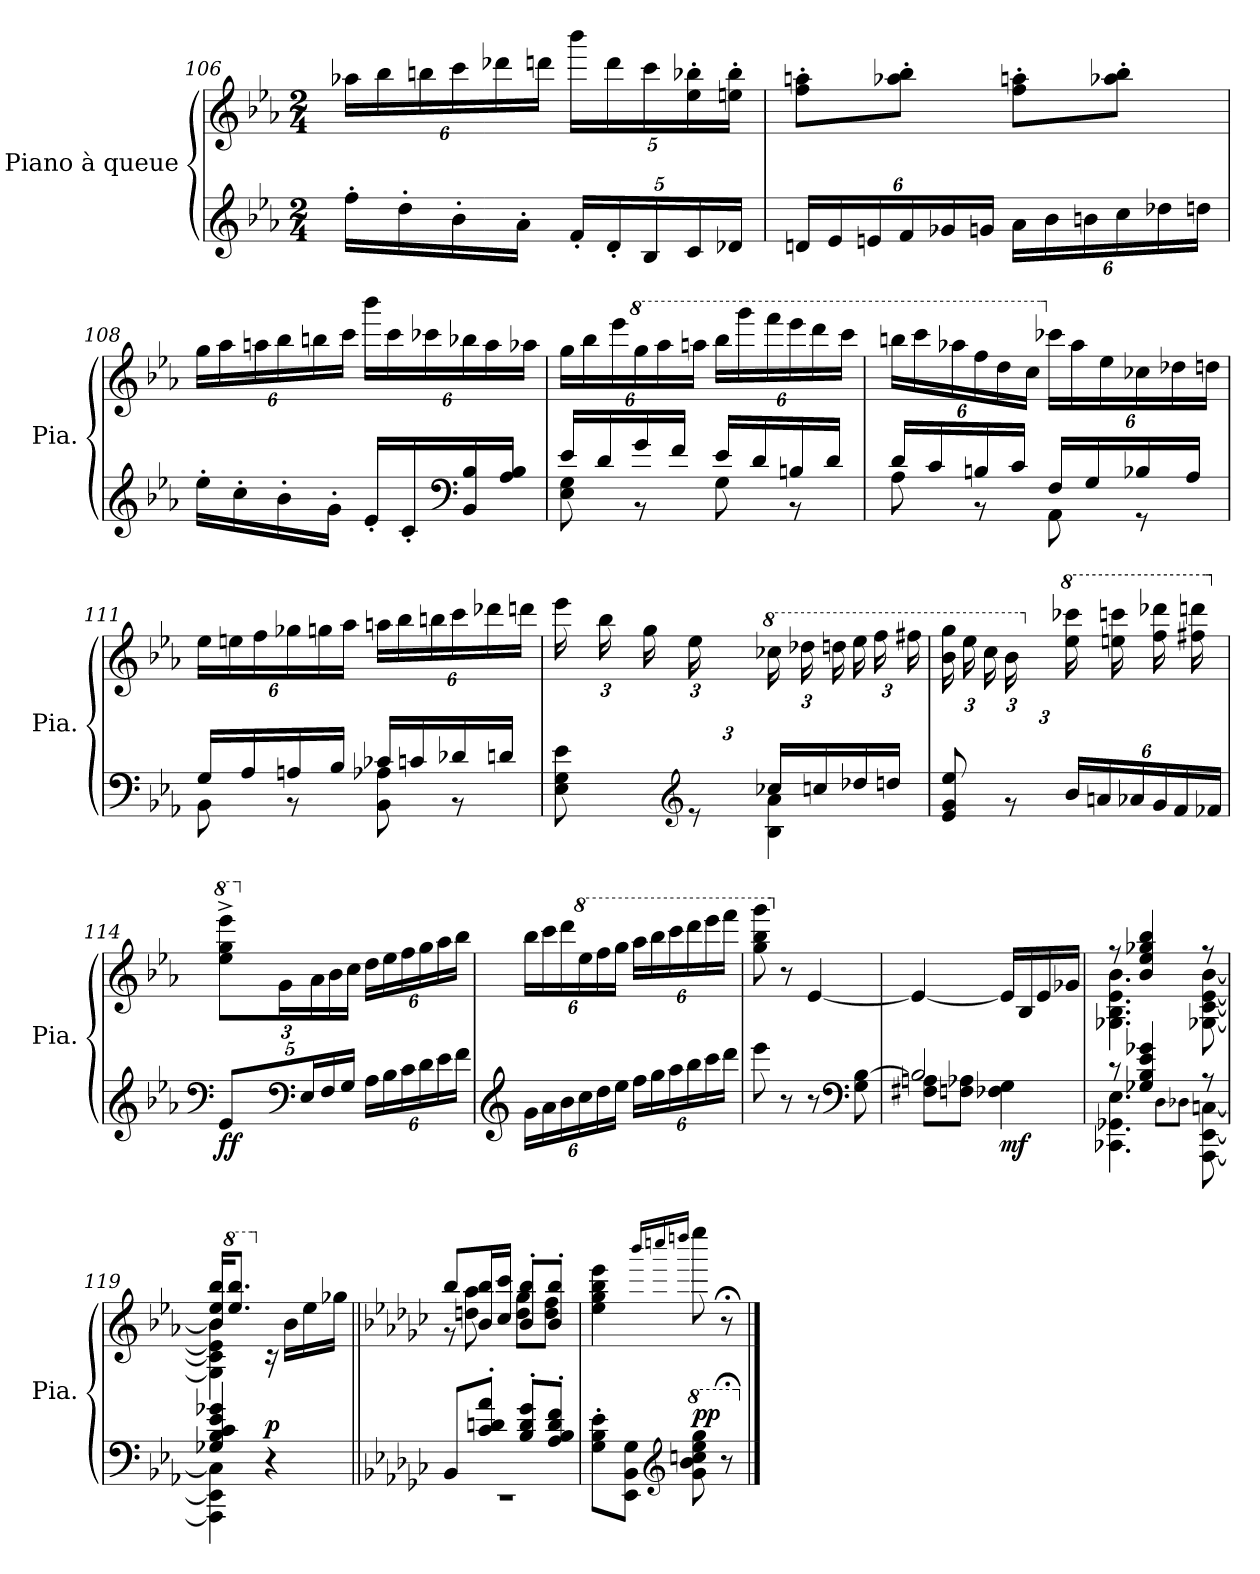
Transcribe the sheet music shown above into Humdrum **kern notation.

**kern	**kern	**dynam
*part1	*part1	*part1
*staff2	*staff1	*staff1/2
*I"Piano à queue	*	*
*I'Pia.	*	*
!!LO:LB:g=z
*clefG2	*clefG2	*
*k[b-e-a-]	*k[b-e-a-]	*
*M2/4	*M2/4	*
*	*Xbrackettup	*
=106	=106	=106
16ff'\LL	24aa-X\LL	.
.	24bb-\	.
16dd'\	.	.
.	24bbn\	.
16b-'\	24ccc\	.
.	24ddd-X\	.
16a-'\JJ	.	.
.	24dddn\JJ	.
*Xbrackettup	*	*
20f'/LL	20bbb-\LL	.
20d'/	20ddd\	.
20B-/	20ccc\	.
20c/	20ee-\' 20bb-X\'	.
20d-X/JJ	20een\' 20bb-\'JJ	.
=107	=107	=107
24dn/LL	8ff\' 8aan\'L	.
24e-/	.	.
24en/	.	.
24f/	8aa-X\' 8bb-\'J	.
24g-X/	.	.
24gn/JJ	.	.
24a-\LL	8ff\' 8aan\'L	.
24b-\	.	.
24bn\	.	.
24cc\	8aa-X\' 8bb-\'J	.
24dd-X\	.	.
24ddn\JJ	.	.
!!LO:LB:g=z
=108	=108	=108
16ee-'\LL	24gg\LL	.
.	24aa-\	.
16cc'\	.	.
.	24aan\	.
16b-'\	24bb-\	.
.	24bbn\	.
16g'\JJ	.	.
.	24ccc\JJ	.
16e-'/LL	24bbb-\LL	.
.	24ccc\	.
16c'/	.	.
.	24ccc-X\	.
*clefF4	*	*
16BB-/ 16B-/	24bb-X\	.
.	24aa\	.
16A-/ 16B-/JJ	.	.
.	24aa-X\JJ	.
=109	=109	=109
*^	*	*
16e-/LL	8E-\ 8G\	24gg\LL	.
.	.	24bb-\	.
16d/	.	.	.
.	.	24eee-\	.
*	*	*8va	*
16g/	8r	24ggg\	.
.	.	24aaa-\	.
16f/JJ	.	.	.
.	.	24aaan\JJ	.
16e-/LL	8G\	24bbb-\LL	.
.	.	24gggg\	.
16d/	.	.	.
.	.	24ffff\	.
16Bn/	8r	24eeee-\	.
.	.	24dddd\	.
16d/JJ	.	.	.
.	.	24cccc\JJ	.
!!LO:PB:g=z
=110	=110	=110	=110
16d/LL	8A-\	24bbbn\LL	.
.	.	24cccc\	.
16c/	.	.	.
.	.	24aaa-X\	.
16Bn/	8r	24fff\	.
.	.	24ddd\	.
16c/JJ	.	.	.
.	.	24ccc\JJ	.
*	*	*X8va	*
16F/LL	8AA-\	24ccc-X\LL	.
.	.	24aa-\	.
16G/	.	.	.
.	.	24ee-\	.
16B-X/	8r	24cc-X\	.
.	.	24dd-X\	.
16A-/JJ	.	.	.
.	.	24ddn\JJ	.
=111	=111	=111	=111
16G/LL	8BB-\	24ee-\LL	.
.	.	24een\	.
16A-/	.	.	.
.	.	24ff\	.
16An/	8r	24gg-X\	.
.	.	24ggn\	.
16B-/JJ	.	.	.
.	.	24aa-\JJ	.
16c-X/LL	8BB-\ 8A-X\	24aan\LL	.
.	.	24bb-\	.
16cn/	.	.	.
.	.	24bbn\	.
16d-X/	8r	24ccc\	.
.	.	24ddd-X\	.
16dn/JJ	.	.	.
.	.	24dddn\JJ	.
!!LO:LB:g=z
=112	=112	=112	=112
*	*^	*	*
6ryy	4rgyy	8E-\ 8G\ 8e-\	24eee-\LL	.
.	.	.	24bb-\	.
.	.	.	24gg\	.
*clefG2	*	*	*	*
.	.	8r	24ee-\	.
24cc/	.	.	12ryy	.
24b-/JJ	.	.	.	.
*	*	*	*8va	*
4ryy	16cc-X/LL	4B-\ 4a-\	24ccc-X\LL	.
.	.	.	24ddd-X\	.
.	16ccn/	.	.	.
.	.	.	24dddn\	.
.	16dd-X/	.	24eee-\	.
.	.	.	24fff\	.
.	16ddn/JJ	.	.	.
.	.	.	24fff#X\JJ	.
*	*v	*v	*	*
=113	=113	=113	=113
6ryy	8e-/ 8g/ 8ee-/	24bb-\ 24ggg\LL	.
.	.	24eee-\	.
.	.	24ccc\	.
.	8r	24bb-\	.
*	*	*X8va	*
24gg/	.	12ryy	.
24ee-/JJ	.	.	.
*	*	*8va	*
4ryy	24b-/LL	16eee-\ 16cccc-X\LL	.
.	24an/	.	.
.	.	16eeen\ 16ccccn\	.
.	24a-X/	.	.
.	24g/	16fff\ 16dddd-X\	.
.	24f/	.	.
.	.	16fff#X\ 16ddddn\JJ	.
.	24f-X/JJ	.	.
*v	*v	*	*
=114	=114	=114
*	*X8va	*
*	*8va	*
*^	*	*
!	!	!	!LO:DY:b=2
*v	*v	*	*
10e-/L	12eee-\^ 12ggg\^ 12eeee-\^L	ff
*	*X8va	*
.	24g\L	.
*clefF4	*	*
20E-/L	.	.
.	24a-\	.
20F/	.	.
.	24b-\	.
20G/JJ	.	.
.	24cc\JJ	.
24A-\LL	24dd\LL	.
24B-\	24ee-\	.
24c\	24ff\	.
24d\	24gg\	.
24e-\	24aa-\	.
24f\JJ	24bb-\JJ	.
!!LO:LB:g=z
=115	=115	=115
*clefG2	*	*
24g\LL	24bb-\LL	.
24a-\	24ccc\	.
24b-\	24ddd\	.
*	*8va	*
24cc\	24eee-\	.
24dd\	24fff\	.
24ee-\JJ	24ggg\JJ	.
24ff\LL	24aaa-\LL	.
24gg\	24bbb-\	.
24aa-\	24cccc\	.
24bb-\	24dddd\	.
24ccc\	24eeee-\	.
24ddd\JJ	24ffff\JJ	.
=116	=116	=116
!	!	!LO:DY:b=2
8eee-\	8ggg\ 8bbb-\ 8gggg\	other-dynamics
*	*X8va	*
8r	8r	.
*	*MM70	*
8r	[4e-/	.
*clefF4	*	*
8G\ [8B-\	.	.
=117	=117	=117
*	*MM60	*
*^	*	*
2B-/]	8F#X\ 8An\L	4e-/_	.
.	8Fn\ 8A-X\J	.	.
*	*	*MM35	*
!	!	!	!LO:DY:b=2
.	4F-X\ 4G\	16e-/LL]	mf
.	.	16B-/	.
*	*	*MM30	*
.	.	16e-/	.
.	.	16g-X/JJ	.
=118	=118	=118	=118
*	*	*MM25	*
*	*	*^	*
8r	4.CC-X\ 4.GG-X\ 4.E-\	8r	4.G-X\ 4.B-\ 4.e-\ 4.b-\	.
*	*	*MM20	*	*
4G-X/ 4B-/ 4e-/ 4g-X/	.	4b-/ 4ee-/ 4gg-X/ 4bb-/	.	.
.	8qD\L	.	.	.
.	8qD-X\J	.	.	.
8r	[8AAA-\ [8EE-\ [8Cn\	8r	[8G-X\ [8c\ [8e-\ [8b-\	.
!!LO:LB:g=z	!!
=119	=119	=119	=119	=119
4G-X/ 4B-/ 4c/ 4e-/ 4g-X/	4AAA-\] 4EE-\] 4C\]	16b-/ 16ee-/ 16bb-/KL	4G-\] 4c\] 4e-\] 4b-\]	.
*	*	*8va	*	*
.	.	8.eee-/ 8.bbb-/J	.	.
*	*	*X8va	*	*
!	!	!	!	!LO:DY:a=2
4r	4ryy	16rc	4ryy	p
*	*	*MM50	*	*
.	.	16b-\LL	.	.
.	.	16ee-\	.	.
.	.	16gg-X\JJ	.	.
=120||	=120||	=120||	=120||	=120||
*k[b-e-a-d-g-c-]	*	*k[b-e-a-d-g-c-]	*	*
*	*	*MM60	*	*
8BB-/L	2r	8bb-/L	8r	.
8c-/' 8dn/' 8a-/'J	.	16b-/ 16bb-/L	8ddn\ 8aa-\	.
.	.	16cc-/ 16ccc-/JJ	.	.
8B-/' 8d/' 8g-/'L	.	8b-/' 8bb-/'L	8dd\ 8gg-\L	.
8A-/' 8B-/' 8d/' 8f/'J	.	8b-/' 8bb-/'J	8dd\ 8ff\J	.
*v	*v	*	*	*
*	*v	*v	*
=121	=121	=121
8G-\' 8B-\' 8e-\'L	4ee-\ 4gg-\ 4bb-\ 4eee-\	.
*	*MM10	*
8EE-\ 8BB-\ 8G-\J	.	.
*clefG2	*	*
*	*MM60	*
.	16qbbb-/LL	.
.	16qccccn/	.
.	16qddddn/JJ	.
*8va	*	*
!	!	!LO:DY:a=2
8gg-\ 8bb-\ 8cccn\ 8eee-\ 8ggg-\	8eeee-\	pp
8r;<	8r;<	.
*X8va	*	*
==	==	==
*-	*-	*-
